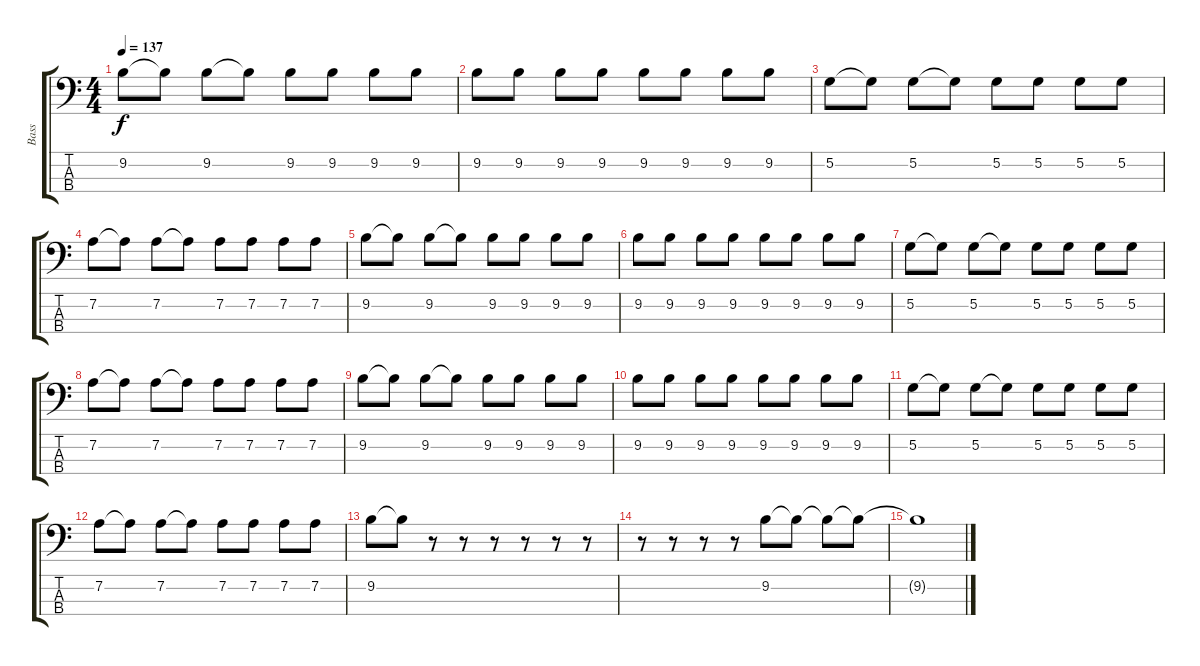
\track ("Bass" "Bass") {instrument electricbassfinger}
\staff {score tabs}
\tuning (G2 D2 A1 E1) {hide}
\ts (4 4)
\tempo 137
\clef f4
\ks c
9.2.8{dy f} 9.2{t}.8 9.2.8 9.2{t}.8 9.2.8 9.2.8 9.2.8 9.2.8 |
9.2.8 9.2.8 9.2.8 9.2.8 9.2.8 9.2.8 9.2.8 9.2.8 |
5.2.8 5.2{t}.8 5.2.8 5.2{t}.8 5.2.8 5.2.8 5.2.8 5.2.8 |
7.2.8 7.2{t}.8 7.2.8 7.2{t}.8 7.2.8 7.2.8 7.2.8 7.2.8 |
9.2.8 9.2{t}.8 9.2.8 9.2{t}.8 9.2.8 9.2.8 9.2.8 9.2.8 |
9.2.8 9.2.8 9.2.8 9.2.8 9.2.8 9.2.8 9.2.8 9.2.8 |
5.2.8 5.2{t}.8 5.2.8 5.2{t}.8 5.2.8 5.2.8 5.2.8 5.2.8 |
7.2.8 7.2{t}.8 7.2.8 7.2{t}.8 7.2.8 7.2.8 7.2.8 7.2.8 |
9.2.8 9.2{t}.8 9.2.8 9.2{t}.8 9.2.8 9.2.8 9.2.8 9.2.8 |
9.2.8 9.2.8 9.2.8 9.2.8 9.2.8 9.2.8 9.2.8 9.2.8 |
5.2.8 5.2{t}.8 5.2.8 5.2{t}.8 5.2.8 5.2.8 5.2.8 5.2.8 |
7.2.8 7.2{t}.8 7.2.8 7.2{t}.8 7.2.8 7.2.8 7.2.8 7.2.8 |
9.2.8 9.2{t}.8 r.8 r.8 r.8 r.8 r.8 r.8 |
r.8 r.8 r.8 r.8 9.2.8 9.2{t}.8 9.2{t}.8 9.2{t}.8 |
9.2{t}.1
